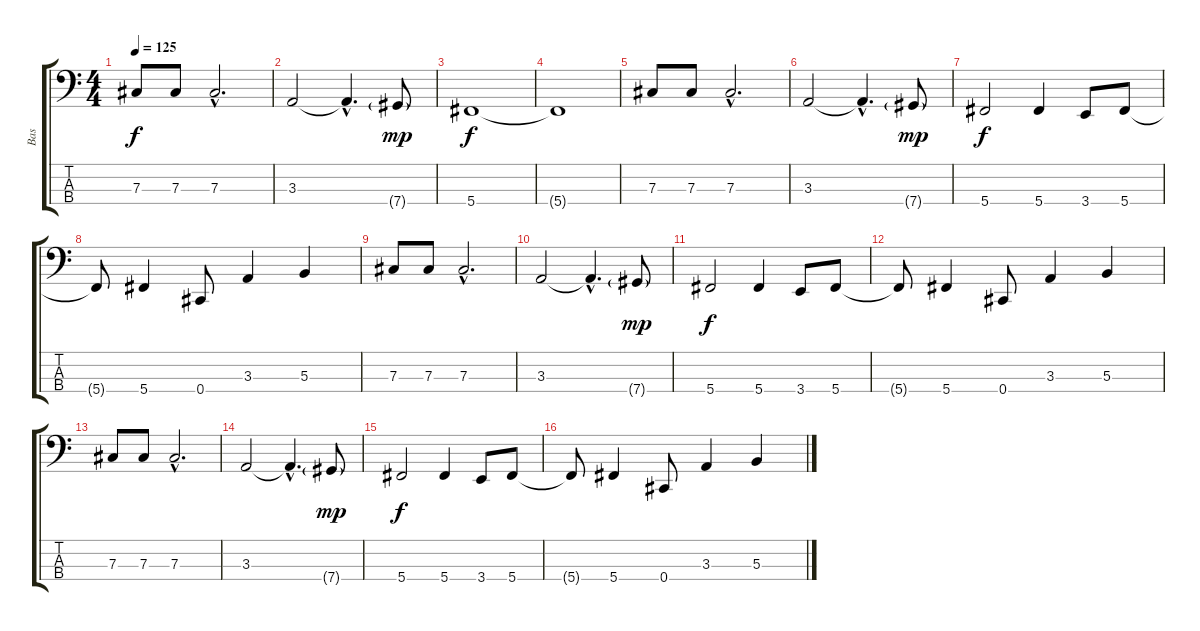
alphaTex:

\track ("Bas" "Bas") {instrument electricbassfinger}
\staff {score tabs}
\tuning (E2 B1 Gb1 Db1) {hide}
\ts (4 4)
\tempo 125
\clef f4
\ks c
7.3.8{dy f} 7.3.8 7.3{hac}.2{d} |
3.3.2 3.3{hac t}.4{d} 7.4{g}.8{dy mp} |
5.4.1{dy f} |
5.4{t}.1 |
7.3.8 7.3.8 7.3{hac}.2{d} |
3.3.2 3.3{hac t}.4{d} 7.4{g}.8{dy mp} |
5.4.2{dy f} 5.4.4 3.4.8 5.4.8 |
5.4{t}.8 5.4.4 0.4.8 3.3.4 5.3.4 |
7.3.8 7.3.8 7.3{hac}.2{d} |
3.3.2 3.3{hac t}.4{d} 7.4{g}.8{dy mp} |
5.4.2{dy f} 5.4.4 3.4.8 5.4.8 |
5.4{t}.8 5.4.4 0.4.8 3.3.4 5.3.4 |
7.3.8 7.3.8 7.3{hac}.2{d} |
3.3.2 3.3{hac t}.4{d} 7.4{g}.8{dy mp} |
5.4.2{dy f} 5.4.4 3.4.8 5.4.8 |
5.4{t}.8 5.4.4 0.4.8 3.3.4 5.3.4
